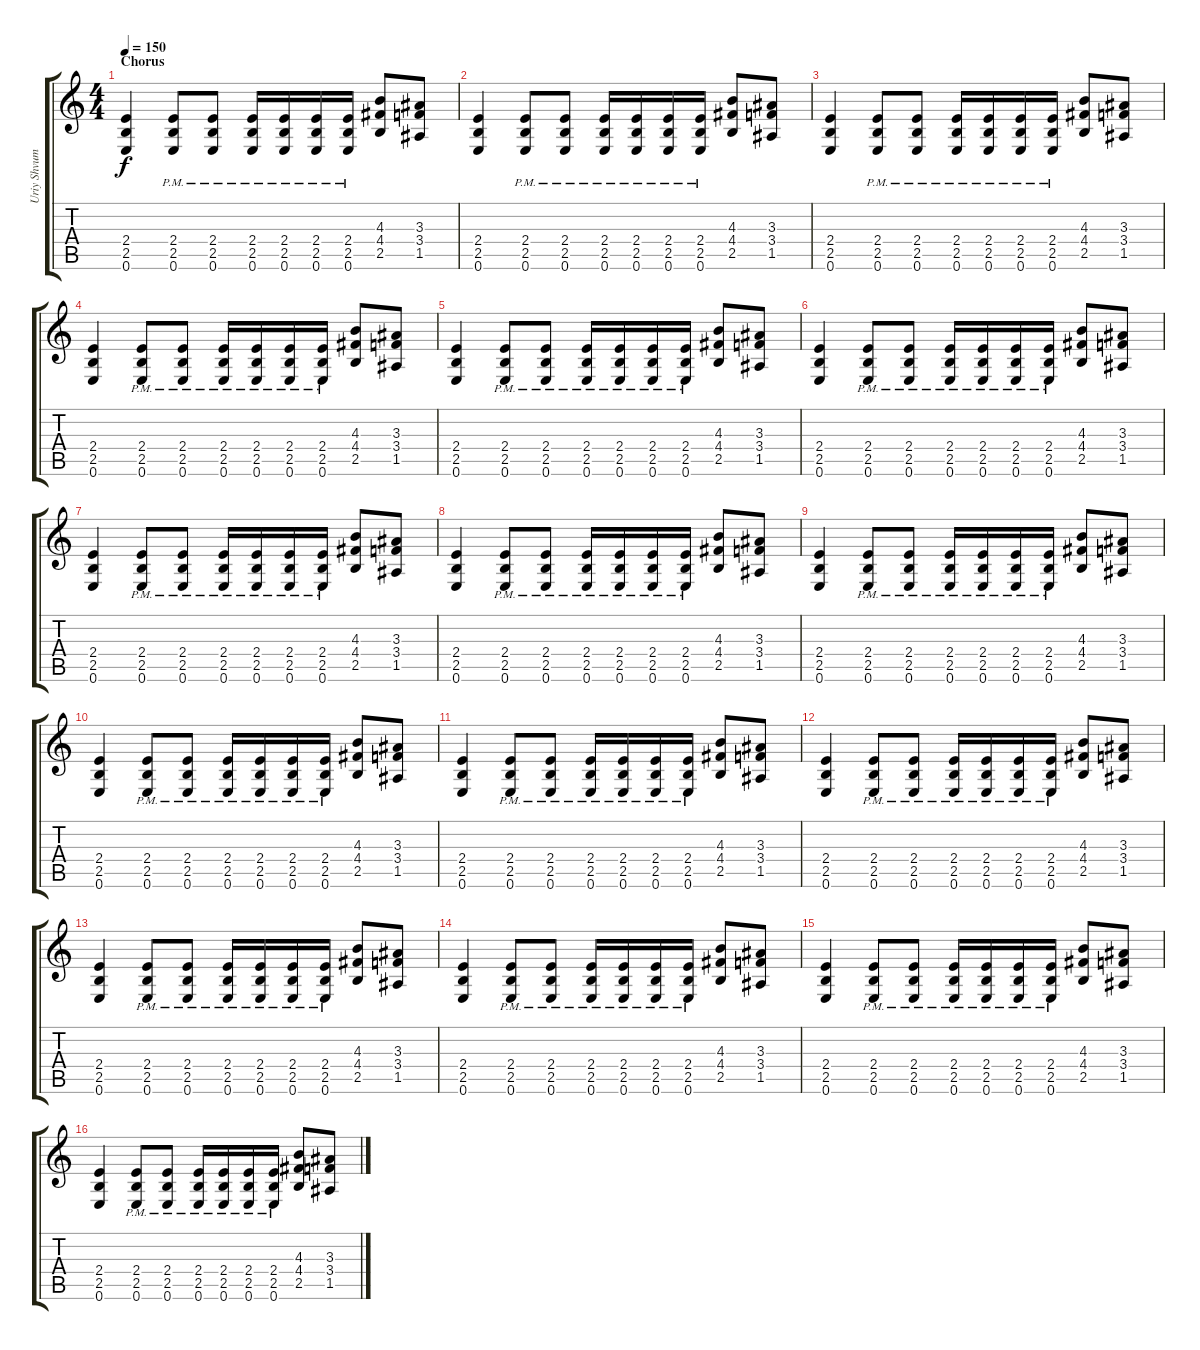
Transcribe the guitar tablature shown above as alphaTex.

\track ("Uriy Shvum" "Uriy Shvum") {instrument electricguitarmuted}
\staff {score tabs}
\tuning (E4 B3 G3 D3 A2 E2) {hide}
\ts (4 4)
\section ("" "Chorus")
\tempo 150
\clef g2
\ks c
(2.4 2.5 0.6).4{dy f} (2.4 2.5 0.6{pm}).8 (2.4 2.5 0.6{pm}).8 (2.4{pm} 2.5{pm} 0.6{pm}).16 (2.4{pm} 2.5{pm} 0.6{pm}).16 (2.4{pm} 2.5{pm} 0.6{pm}).16 (2.4{pm} 2.5{pm} 0.6{pm}).16 (4.3 4.4 2.5).8 (3.3 3.4 1.5).8 |
(2.4 2.5 0.6).4 (2.4 2.5 0.6{pm}).8 (2.4 2.5 0.6{pm}).8 (2.4{pm} 2.5{pm} 0.6{pm}).16 (2.4{pm} 2.5{pm} 0.6{pm}).16 (2.4{pm} 2.5{pm} 0.6{pm}).16 (2.4{pm} 2.5{pm} 0.6{pm}).16 (4.3 4.4 2.5).8 (3.3 3.4 1.5).8 |
(2.4 2.5 0.6).4 (2.4 2.5 0.6{pm}).8 (2.4 2.5 0.6{pm}).8 (2.4{pm} 2.5{pm} 0.6{pm}).16 (2.4{pm} 2.5{pm} 0.6{pm}).16 (2.4{pm} 2.5{pm} 0.6{pm}).16 (2.4{pm} 2.5{pm} 0.6{pm}).16 (4.3 4.4 2.5).8 (3.3 3.4 1.5).8 |
(2.4 2.5 0.6).4 (2.4 2.5 0.6{pm}).8 (2.4 2.5 0.6{pm}).8 (2.4{pm} 2.5{pm} 0.6{pm}).16 (2.4{pm} 2.5{pm} 0.6{pm}).16 (2.4{pm} 2.5{pm} 0.6{pm}).16 (2.4{pm} 2.5{pm} 0.6{pm}).16 (4.3 4.4 2.5).8 (3.3 3.4 1.5).8 |
(2.4 2.5 0.6).4 (2.4 2.5 0.6{pm}).8 (2.4 2.5 0.6{pm}).8 (2.4{pm} 2.5{pm} 0.6{pm}).16 (2.4{pm} 2.5{pm} 0.6{pm}).16 (2.4{pm} 2.5{pm} 0.6{pm}).16 (2.4{pm} 2.5{pm} 0.6{pm}).16 (4.3 4.4 2.5).8 (3.3 3.4 1.5).8 |
(2.4 2.5 0.6).4 (2.4 2.5 0.6{pm}).8 (2.4 2.5 0.6{pm}).8 (2.4{pm} 2.5{pm} 0.6{pm}).16 (2.4{pm} 2.5{pm} 0.6{pm}).16 (2.4{pm} 2.5{pm} 0.6{pm}).16 (2.4{pm} 2.5{pm} 0.6{pm}).16 (4.3 4.4 2.5).8 (3.3 3.4 1.5).8 |
(2.4 2.5 0.6).4 (2.4 2.5 0.6{pm}).8 (2.4 2.5 0.6{pm}).8 (2.4{pm} 2.5{pm} 0.6{pm}).16 (2.4{pm} 2.5{pm} 0.6{pm}).16 (2.4{pm} 2.5{pm} 0.6{pm}).16 (2.4{pm} 2.5{pm} 0.6{pm}).16 (4.3 4.4 2.5).8 (3.3 3.4 1.5).8 |
(2.4 2.5 0.6).4 (2.4 2.5 0.6{pm}).8 (2.4 2.5 0.6{pm}).8 (2.4{pm} 2.5{pm} 0.6{pm}).16 (2.4{pm} 2.5{pm} 0.6{pm}).16 (2.4{pm} 2.5{pm} 0.6{pm}).16 (2.4{pm} 2.5{pm} 0.6{pm}).16 (4.3 4.4 2.5).8 (3.3 3.4 1.5).8 |
(2.4 2.5 0.6).4 (2.4 2.5 0.6{pm}).8 (2.4 2.5 0.6{pm}).8 (2.4{pm} 2.5{pm} 0.6{pm}).16 (2.4{pm} 2.5{pm} 0.6{pm}).16 (2.4{pm} 2.5{pm} 0.6{pm}).16 (2.4{pm} 2.5{pm} 0.6{pm}).16 (4.3 4.4 2.5).8 (3.3 3.4 1.5).8 |
(2.4 2.5 0.6).4 (2.4 2.5 0.6{pm}).8 (2.4 2.5 0.6{pm}).8 (2.4{pm} 2.5{pm} 0.6{pm}).16 (2.4{pm} 2.5{pm} 0.6{pm}).16 (2.4{pm} 2.5{pm} 0.6{pm}).16 (2.4{pm} 2.5{pm} 0.6{pm}).16 (4.3 4.4 2.5).8 (3.3 3.4 1.5).8 |
(2.4 2.5 0.6).4 (2.4 2.5 0.6{pm}).8 (2.4 2.5 0.6{pm}).8 (2.4{pm} 2.5{pm} 0.6{pm}).16 (2.4{pm} 2.5{pm} 0.6{pm}).16 (2.4{pm} 2.5{pm} 0.6{pm}).16 (2.4{pm} 2.5{pm} 0.6{pm}).16 (4.3 4.4 2.5).8 (3.3 3.4 1.5).8 |
(2.4 2.5 0.6).4 (2.4 2.5 0.6{pm}).8 (2.4 2.5 0.6{pm}).8 (2.4{pm} 2.5{pm} 0.6{pm}).16 (2.4{pm} 2.5{pm} 0.6{pm}).16 (2.4{pm} 2.5{pm} 0.6{pm}).16 (2.4{pm} 2.5{pm} 0.6{pm}).16 (4.3 4.4 2.5).8 (3.3 3.4 1.5).8 |
(2.4 2.5 0.6).4 (2.4 2.5 0.6{pm}).8 (2.4 2.5 0.6{pm}).8 (2.4{pm} 2.5{pm} 0.6{pm}).16 (2.4{pm} 2.5{pm} 0.6{pm}).16 (2.4{pm} 2.5{pm} 0.6{pm}).16 (2.4{pm} 2.5{pm} 0.6{pm}).16 (4.3 4.4 2.5).8 (3.3 3.4 1.5).8 |
(2.4 2.5 0.6).4 (2.4 2.5 0.6{pm}).8 (2.4 2.5 0.6{pm}).8 (2.4{pm} 2.5{pm} 0.6{pm}).16 (2.4{pm} 2.5{pm} 0.6{pm}).16 (2.4{pm} 2.5{pm} 0.6{pm}).16 (2.4{pm} 2.5{pm} 0.6{pm}).16 (4.3 4.4 2.5).8 (3.3 3.4 1.5).8 |
(2.4 2.5 0.6).4 (2.4 2.5 0.6{pm}).8 (2.4 2.5 0.6{pm}).8 (2.4{pm} 2.5{pm} 0.6{pm}).16 (2.4{pm} 2.5{pm} 0.6{pm}).16 (2.4{pm} 2.5{pm} 0.6{pm}).16 (2.4{pm} 2.5{pm} 0.6{pm}).16 (4.3 4.4 2.5).8 (3.3 3.4 1.5).8 |
(2.4 2.5 0.6).4 (2.4 2.5 0.6{pm}).8 (2.4 2.5 0.6{pm}).8 (2.4{pm} 2.5{pm} 0.6{pm}).16 (2.4{pm} 2.5{pm} 0.6{pm}).16 (2.4{pm} 2.5{pm} 0.6{pm}).16 (2.4{pm} 2.5{pm} 0.6{pm}).16 (4.3 4.4 2.5).8 (3.3 3.4 1.5).8
